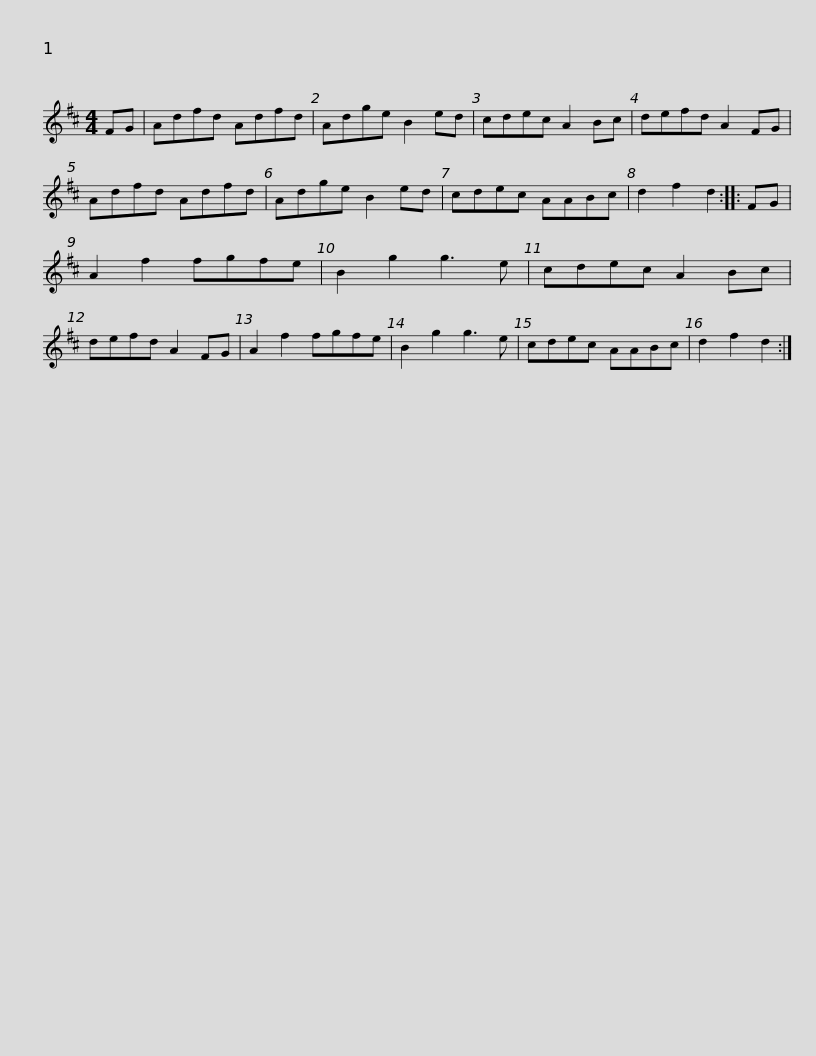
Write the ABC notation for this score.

X:1
L:1/8
M:4/4
I:linebreak $
K:D
V:1 treble
V:1
 FG | Adfd Adfd | Adge B2 ed | cdec A2 Bc | defd A2 FG | %5
 Adfd Adfd |$ Adge B2 ed | cdec AABc | d2 f2 d2 :: FG | %10
 A2 f2 fgfe | B2 g2 g3 e | cdec A2 Bc |$ defd A2 FG | A2 f2 fgfe | %15
 B2 g2 g3 e | cdec AABc | d2 f2 d2 :| %18
